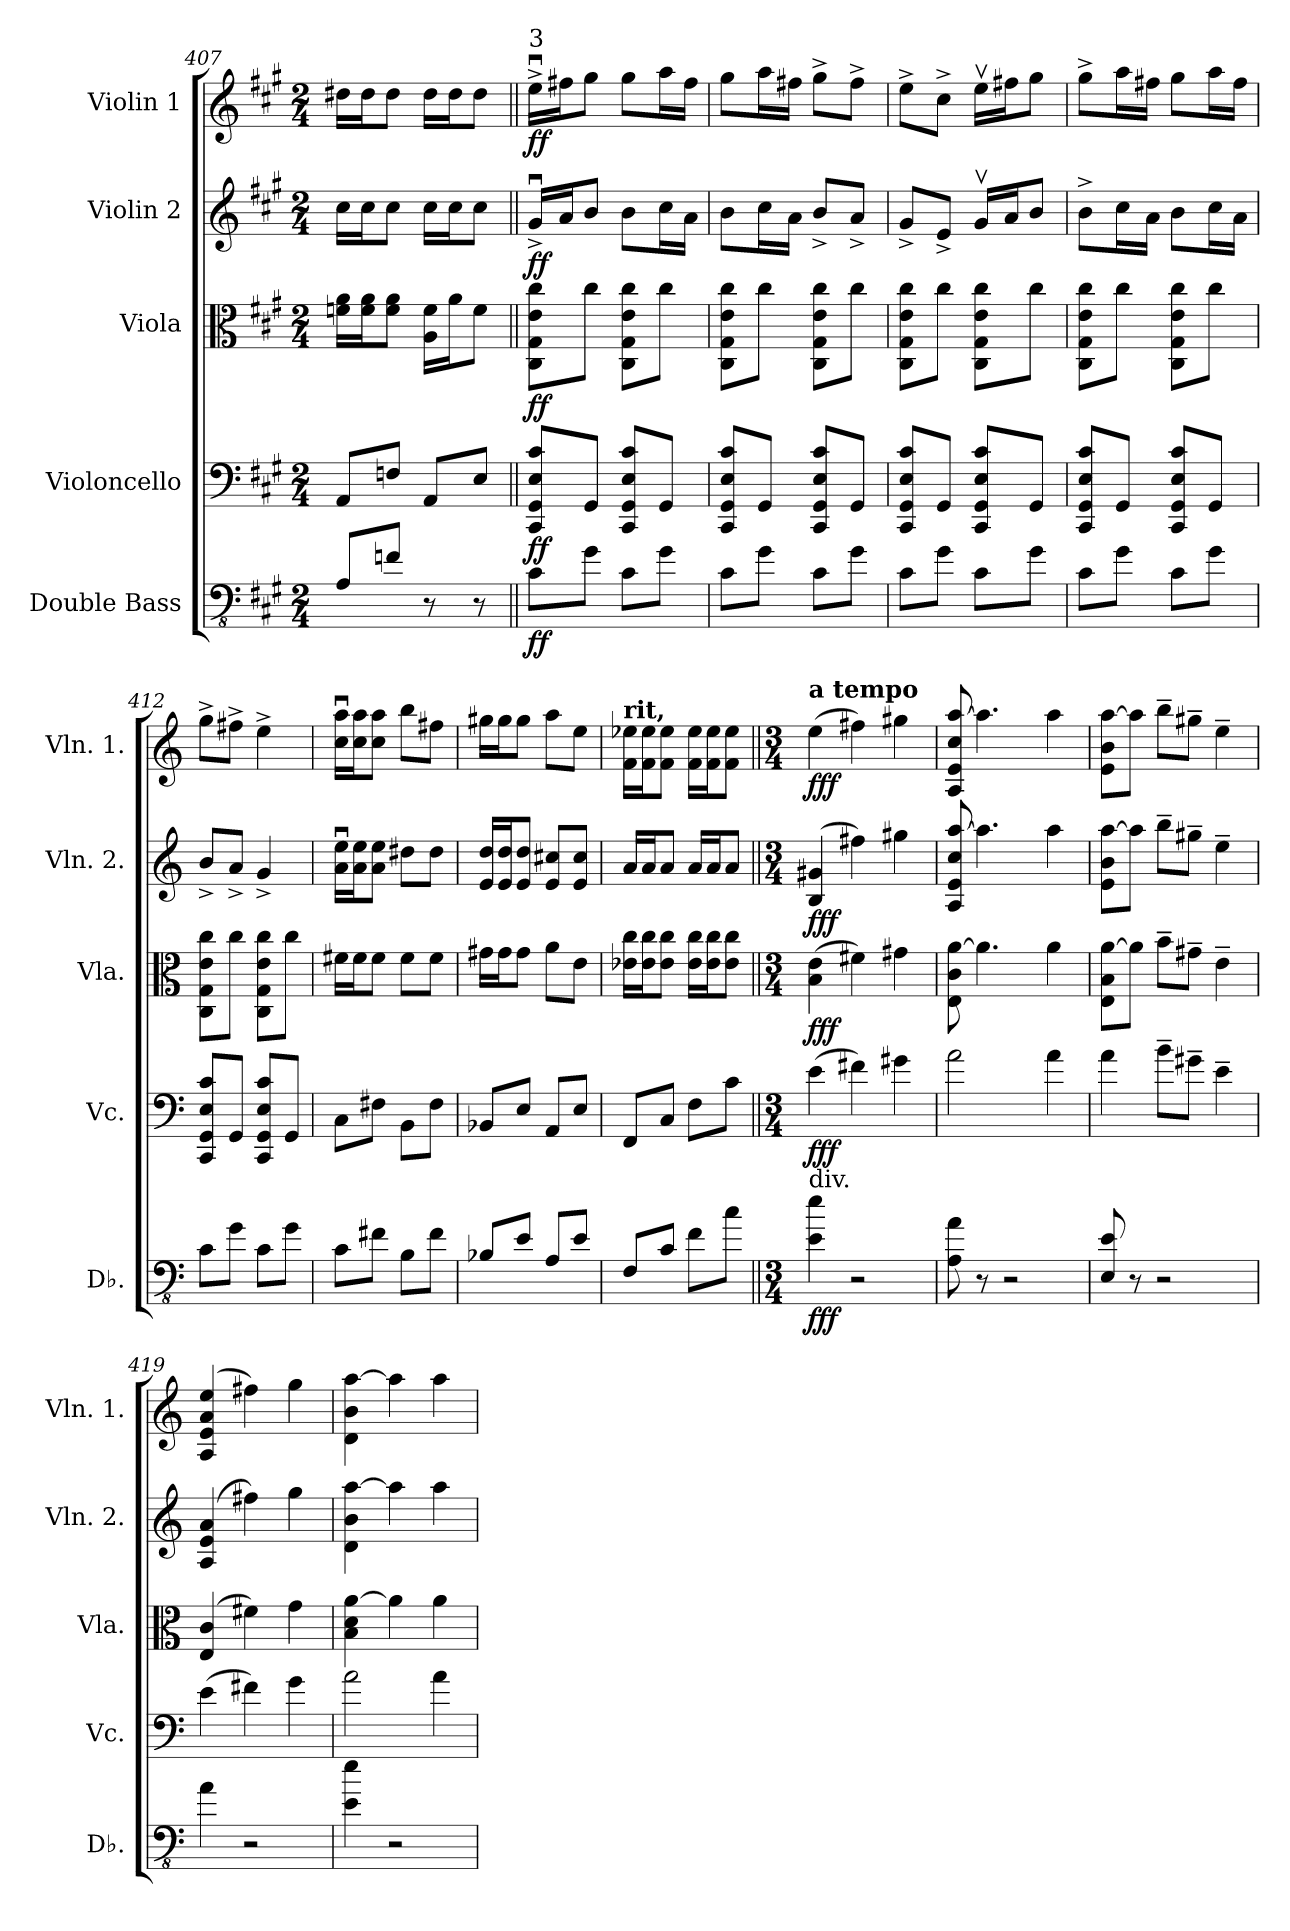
**kern	**dynam	**kern	**dynam	**kern	**dynam	**kern	**dynam	**kern	**dynam
*part5	*part5	*part4	*part4	*part3	*part3	*part2	*part2	*part1	*part1
*staff5	*staff5	*staff4	*staff4	*staff3	*staff3	*staff2	*staff2	*staff1	*staff1
*I"Double Bass	*	*I"Violoncello	*	*I"Viola	*	*I"Violin 2	*	*I"Violin 1	*
*I'Db.	*	*I'Vc.	*	*I'Vla.	*	*I'Vln. 2.	*	*I'Vln. 1.	*
*clefFv4	*	*clefF4	*	*clefC3	*	*clefG2	*	*clefG2	*
*ITrd7c12	*	*	*	*	*	*	*	*	*
*k[f#c#g#]	*	*k[f#c#g#]	*	*k[f#c#g#]	*	*k[f#c#g#]	*	*k[f#c#g#]	*
*M2/4	*	*M2/4	*	*M2/4	*	*M2/4	*	*M2/4	*
=407	=407	=407	=407	=407	=407	=407	=407	=407	=407
8AAA/L	.	8AA/L	.	16fn\ 16a\LL	.	16cc#\LL	.	16dd#X\LL	.
.	.	.	.	16f\ 16a\J	.	16cc#\J	.	16dd#\J	.
8FFn/J	.	8Fn/J	.	8f\ 8a\J	.	8cc#\J	.	8dd#\J	.
8r	.	8AA/L	.	16A\ 16f\LL	.	16cc#\LL	.	16dd#\LL	.
.	.	.	.	16a\J	.	16cc#\J	.	16dd#\J	.
8r	.	8E/J	.	8f\J	.	8cc#\J	.	8dd#\J	.
!!LO:PB:g=z
=408||	=408||	=408||	=408||	=408||	=408||	=408||	=408||	=408||	=408||
*k[]	*	*k[]	*	*k[]	*	*k[]	*	*k[]	*
!	!	!	!	!	!	!	!	!LO:TX:a:t=3	!
!	!LO:DY:b	!	!LO:DY:b	!	!LO:DY:b	!	!LO:DY:b	!	!LO:DY:b
8CC\L	ff	8CC/ 8GG/ 8E/ 8c/L	ff	8C\ 8G\ 8e\ 8cc\L	ff	16gu^/LL	ff	16eeu^\LL	ff
.	.	.	.	.	.	16a/J	.	16ff#X\J	.
8GG\J	.	8GG/J	.	8cc\J	.	8b/J	.	8gg\J	.
8CC\L	.	8CC/ 8GG/ 8E/ 8c/L	.	8C\ 8G\ 8e\ 8cc\L	.	8b\L	.	8gg\L	.
8GG\J	.	8GG/J	.	8cc\J	.	16cc\L	.	16aa\L	.
.	.	.	.	.	.	16a\JJ	.	16ff#\JJ	.
=409	=409	=409	=409	=409	=409	=409	=409	=409	=409
8CC\L	.	8CC/ 8GG/ 8E/ 8c/L	.	8C\ 8G\ 8e\ 8cc\L	.	8b\L	.	8gg\L	.
8GG\J	.	8GG/J	.	8cc\J	.	16cc\L	.	16aa\L	.
.	.	.	.	.	.	16a\JJ	.	16ff#X\JJ	.
8CC\L	.	8CC/ 8GG/ 8E/ 8c/L	.	8C\ 8G\ 8e\ 8cc\L	.	8b^/L	.	8gg^\L	.
8GG\J	.	8GG/J	.	8cc\J	.	8a^/J	.	8ff#^\J	.
=410	=410	=410	=410	=410	=410	=410	=410	=410	=410
8CC\L	.	8CC/ 8GG/ 8E/ 8c/L	.	8C\ 8G\ 8e\ 8cc\L	.	8g^/L	.	8ee^\L	.
8GG\J	.	8GG/J	.	8cc\J	.	8e^/J	.	8cc^\J	.
8CC\L	.	8CC/ 8GG/ 8E/ 8c/L	.	8C\ 8G\ 8e\ 8cc\L	.	16gv/LL	.	16eev\LL	.
.	.	.	.	.	.	16a/J	.	16ff#X\J	.
8GG\J	.	8GG/J	.	8cc\J	.	8b/J	.	8gg\J	.
=411	=411	=411	=411	=411	=411	=411	=411	=411	=411
8CC\L	.	8CC/ 8GG/ 8E/ 8c/L	.	8C\ 8G\ 8e\ 8cc\L	.	8b^\L	.	8gg^\L	.
8GG\J	.	8GG/J	.	8cc\J	.	16cc\L	.	16aa\L	.
.	.	.	.	.	.	16a\JJ	.	16ff#X\JJ	.
8CC\L	.	8CC/ 8GG/ 8E/ 8c/L	.	8C\ 8G\ 8e\ 8cc\L	.	8b\L	.	8gg\L	.
8GG\J	.	8GG/J	.	8cc\J	.	16cc\L	.	16aa\L	.
.	.	.	.	.	.	16a\JJ	.	16ff#\JJ	.
=412	=412	=412	=412	=412	=412	=412	=412	=412	=412
8CC\L	.	8CC/ 8GG/ 8E/ 8c/L	.	8C\ 8G\ 8e\ 8cc\L	.	8b^/L	.	8gg^\L	.
8GG\J	.	8GG/J	.	8cc\J	.	8a^/J	.	8ff#X^\J	.
8CC\L	.	8CC/ 8GG/ 8E/ 8c/L	.	8C\ 8G\ 8e\ 8cc\L	.	4g^/	.	4ee^\	.
8GG\J	.	8GG/J	.	8cc\J	.	.	.	.	.
=413	=413	=413	=413	=413	=413	=413	=413	=413	=413
8CC\L	.	8C\L	.	16f#X\LL	.	16a\u 16ee\uLL	.	16cc\u 16aa\uLL	.
.	.	.	.	16f#\J	.	16a\ 16ee\J	.	16cc\ 16aa\J	.
8FF#X\J	.	8F#X\J	.	8f#\J	.	8a\ 8ee\J	.	8cc\ 8aa\J	.
8BBB\L	.	8BB\L	.	8f#\L	.	8dd#X\L	.	8bb\L	.
8FF#\J	.	8F#\J	.	8f#\J	.	8dd#\J	.	8ff#X\J	.
!!LO:LB:g=z
=414	=414	=414	=414	=414	=414	=414	=414	=414	=414
8BBB-X/L	.	8BB-X/L	.	16g#X\LL	.	16e/ 16dd/LL	.	16gg#X\LL	.
.	.	.	.	16g#\J	.	16e/ 16dd/J	.	16gg#\J	.
8EE/J	.	8E/J	.	8g#\J	.	8e/ 8dd/J	.	8gg#\J	.
8AAA/L	.	8AA/L	.	8a\L	.	8e/ 8cc#X/L	.	8aa\L	.
8EE/J	.	8E/J	.	8e\J	.	8e/ 8cc#/J	.	8ee\J	.
=415	=415	=415	=415	=415	=415	=415	=415	=415	=415
*	*	*	*	*	*	*	*	*MM130	*
!	!	!	!	!	!	!	!	!LO:TX:a:B:t=rit,	!
8FFF/L	.	8FF/L	.	16e-X\ 16cc\LL	.	16a/LL	.	16f\ 16ee-X\LL	.
.	.	.	.	16e-\ 16cc\J	.	16a/J	.	16f\ 16ee-\J	.
*	*	*	*	*	*	*	*	*MM120	*
8CC/J	.	8C/J	.	8e-\ 8cc\J	.	8a/J	.	8f\ 8ee-\J	.
*	*	*	*	*	*	*	*	*MM100	*
8FF\L	.	8F\L	.	16e-\ 16cc\LL	.	16a/LL	.	16f\ 16ee-\LL	.
.	.	.	.	16e-\ 16cc\J	.	16a/J	.	16f\ 16ee-\J	.
*	*	*	*	*	*	*	*	*MM90	*
8C\J	.	8c\J	.	8e-\ 8cc\J	.	8a/J	.	8f\ 8ee-\J	.
=416||	=416||	=416||	=416||	=416||	=416||	=416||	=416||	=416||	=416||
*M3/4	*	*M3/4	*	*M3/4	*	*M3/4	*	*M3/4	*
*	*	*	*	*	*	*	*	*MM75	*
!	!	!	!	!	!	!	!	!LO:TX:a:B:t=a tempo	!
!LO:TX:a:t=div.	!	!	!	!	!	!	!	!	!
!	!LO:DY:b	!	!LO:DY:b	!	!LO:DY:b	!	!LO:DY:b	!	!LO:DY:b
4EE\ 4E\	fff	(4e\	fff	(4B\ 4e\	fff	(4B/ 4g#X/	fff	(4ee\	fff
2r	.	4f#X\)	.	4f#X\)	.	4ff#X\)	.	4ff#X\)	.
.	.	4g#X\	.	4g#X\	.	4gg#X\	.	4gg#X\	.
=417	=417	=417	=417	=417	=417	=417	=417	=417	=417
8AAA\ 8AA\	.	2a\	.	8E\ 8c\ [8a\	.	8A/ 8e/ 8cc/ [8aa/	.	8A/ 8e/ 8cc/ [8aa/	.
8r	.	.	.	4.a\]	.	4.aa\]	.	4.aa\]	.
2r	.	.	.	.	.	.	.	.	.
.	.	4a\	.	4a\	.	4aa\	.	4aa\	.
=418	=418	=418	=418	=418	=418	=418	=418	=418	=418
8EEE/ 8EE/	.	4a\	.	8E\ 8B\ [8a\L	.	8e\ 8b\ [8aa\L	.	8e\ 8b\ [8aa\L	.
8r	.	.	.	8a\J]	.	8aa\J]	.	8aa\J]	.
2r	.	8b~\L	.	8b~\L	.	8bb~\L	.	8bb~\L	.
.	.	8g#X~\J	.	8g#X~\J	.	8gg#X~\J	.	8gg#X~\J	.
.	.	4e~\	.	4e~\	.	4ee~\	.	4ee~\	.
=419	=419	=419	=419	=419	=419	=419	=419	=419	=419
4AA\	.	(4e\	.	(4E/ 4c/	.	(4A/ 4e/ 4a/	.	(4A/ 4e/ 4a/ 4ee/	.
2r	.	4f#X\)	.	4f#X\)	.	4ff#X\)	.	4ff#X\)	.
.	.	4g\	.	4g\	.	4gg\	.	4gg\	.
=420	=420	=420	=420	=420	=420	=420	=420	=420	=420
4EE\ 4E\	.	2a\	.	4B\ 4d\ [4a\	.	4d\ 4b\ [4aa\	.	4d\ 4b\ [4aa\	.
2r	.	.	.	4a\]	.	4aa\]	.	4aa\]	.
.	.	4a\	.	4a\	.	4aa\	.	4aa\	.
=	=	=	=	=	=	=	=	=	=
*-	*-	*-	*-	*-	*-	*-	*-	*-	*-
